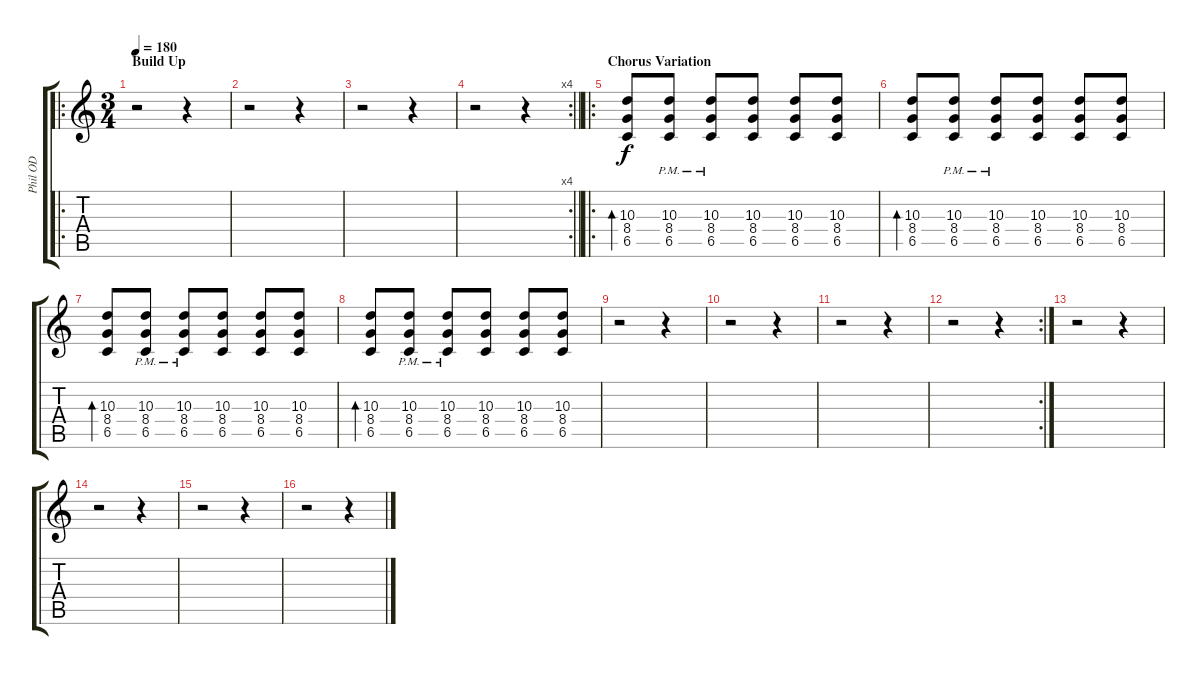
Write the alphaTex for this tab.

\track ("Phil OD" "Phil OD") {instrument overdrivenguitar}
\staff {score tabs}
\tuning (Db4 Ab3 E3 B2 Gb2 B1) {hide}
\ro
\ts (3 4)
\section ("" "Build Up")
\tempo 180
\clef g2
\ks c
r.2{dy f} r.4 |
r.2 r.4 |
r.2 r.4 |
\rc 4
\barLineRight lightlight
r.2 r.4 |
\ro
\section ("" "Chorus Variation")
(10.3 8.4 6.5).8{bd 30} (10.3{pm} 8.4{pm} 6.5{pm}).8 (10.3{pm} 8.4{pm} 6.5{pm}).8 (10.3 8.4 6.5).8 (10.3 8.4 6.5).8 (10.3 8.4 6.5).8 |
(10.3 8.4 6.5).8{bd 30} (10.3 8.4{pm} 6.5{pm}).8 (10.3 8.4{pm} 6.5{pm}).8 (10.3 8.4 6.5).8 (10.3 8.4 6.5).8 (10.3 8.4 6.5).8 |
(10.3 8.4 6.5).8{bd 30} (10.3{pm} 8.4{pm} 6.5{pm}).8 (10.3{pm} 8.4{pm} 6.5{pm}).8 (10.3 8.4 6.5).8 (10.3 8.4 6.5).8 (10.3 8.4 6.5).8 |
(10.3 8.4 6.5).8{bd 30} (10.3{pm} 8.4{pm} 6.5{pm}).8 (10.3{pm} 8.4{pm} 6.5{pm}).8 (10.3 8.4 6.5).8 (10.3 8.4 6.5).8 (10.3 8.4 6.5).8 |
r.2 r.4 |
r.2 r.4 |
r.2 r.4 |
\rc 2
r.2 r.4 |
r.2 r.4 |
r.2 r.4 |
r.2 r.4 |
r.2 r.4
